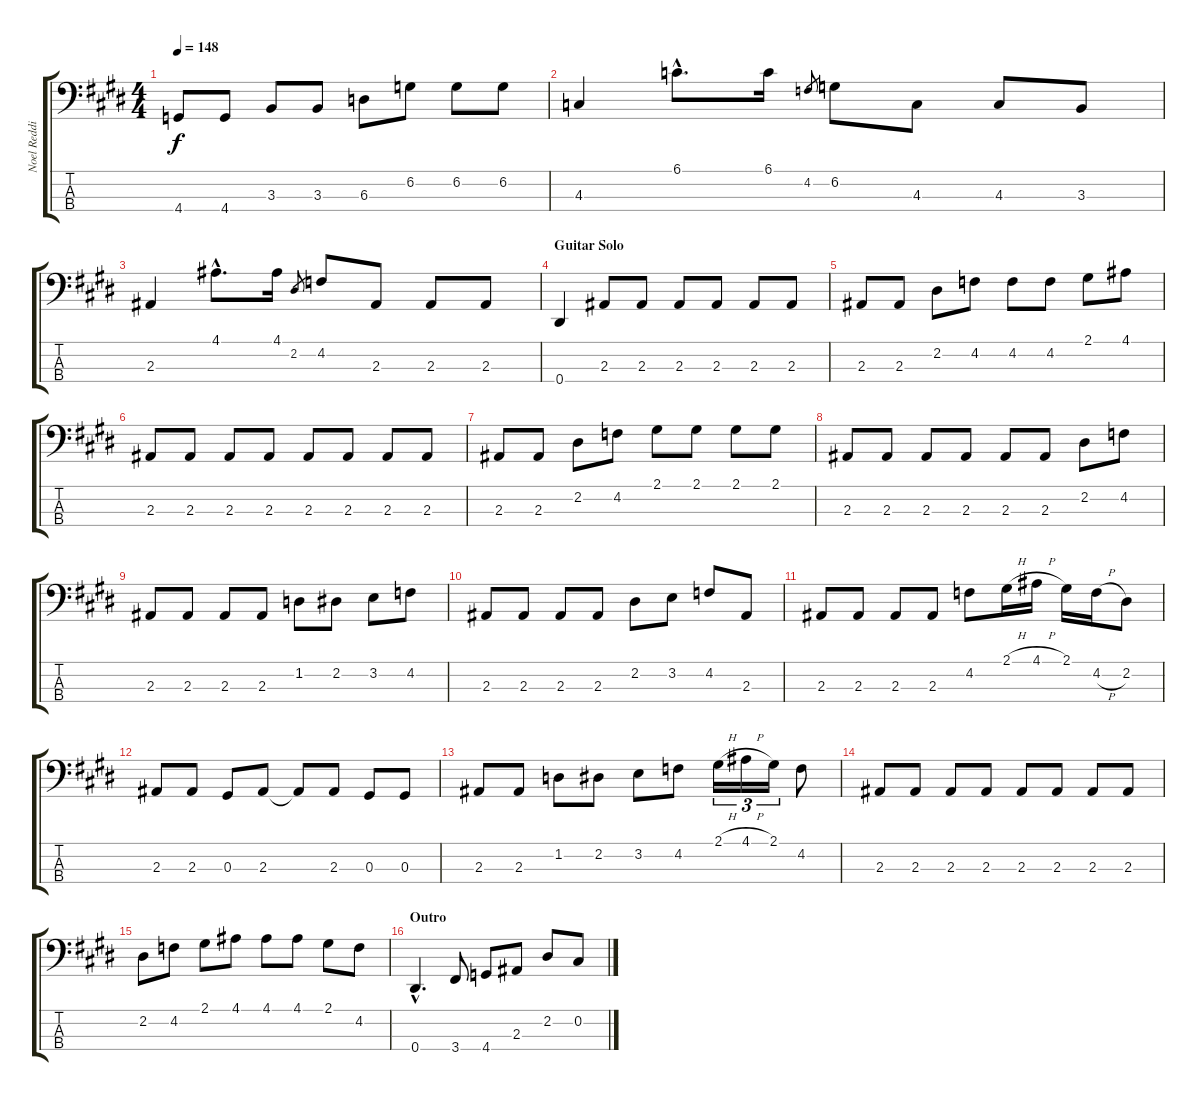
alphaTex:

\track ("Noel Redding" "Noel Reddi") {instrument electricbasspick}
\staff {score tabs}
\tuning (Gb2 Db2 Ab1 Eb1) {hide}
\ts (4 4)
\tempo 148
\clef f4
\ks e
4.4.8{dy f} 4.4.8 3.3.8 3.3.8 6.3.8 6.2.8 6.2.8 6.2.8 |
4.3.4 6.1{hac}.8{d} 6.1.16 4.2.8{gr} 6.2.8 4.3.8 4.3.8 3.3.8 |
2.3.4 4.1{hac}.8{d} 4.1.16 2.2.8{gr} 4.2.8 2.3.8 2.3.8 2.3.8 |
\section ("" "Guitar Solo")
0.4.4 2.3.8 2.3.8 2.3.8 2.3.8 2.3.8 2.3.8 |
2.3.8 2.3.8 2.2.8 4.2.8 4.2.8 4.2.8 2.1.8 4.1.8 |
2.3.8 2.3.8 2.3.8 2.3.8 2.3.8 2.3.8 2.3.8 2.3.8 |
2.3.8 2.3.8 2.2.8 4.2.8 2.1.8 2.1.8 2.1.8 2.1.8 |
2.3.8 2.3.8 2.3.8 2.3.8 2.3.8 2.3.8 2.2.8 4.2.8 |
2.3.8 2.3.8 2.3.8 2.3.8 1.2.8 2.2.8 3.2.8 4.2.8 |
2.3.8 2.3.8 2.3.8 2.3.8 2.2.8 3.2.8 4.2.8 2.3.8 |
2.3.8 2.3.8 2.3.8 2.3.8 4.2.8 2.1{h}.16 4.1{h}.16 2.1.16 4.2{h}.16 2.2.8 |
2.3.8 2.3.8 0.3.8 2.3.8 2.3{t}.8 2.3.8 0.3.8 0.3.8 |
2.3.8 2.3.8 1.2.8 2.2.8 3.2.8 4.2.8 2.1{h}.16{tu (3 2)} 4.1{h}.16{tu (3 2)} 2.1.16{tu (3 2)} 4.2.8 |
2.3.8 2.3.8 2.3.8 2.3.8 2.3.8 2.3.8 2.3.8 2.3.8 |
2.2.8 4.2.8 2.1.8 4.1.8 4.1.8 4.1.8 2.1.8 4.2.8 |
\section ("" "Outro")
0.4{hac}.4{d} 3.4.8 4.4.8 2.3.8 2.2.8 0.2.8
